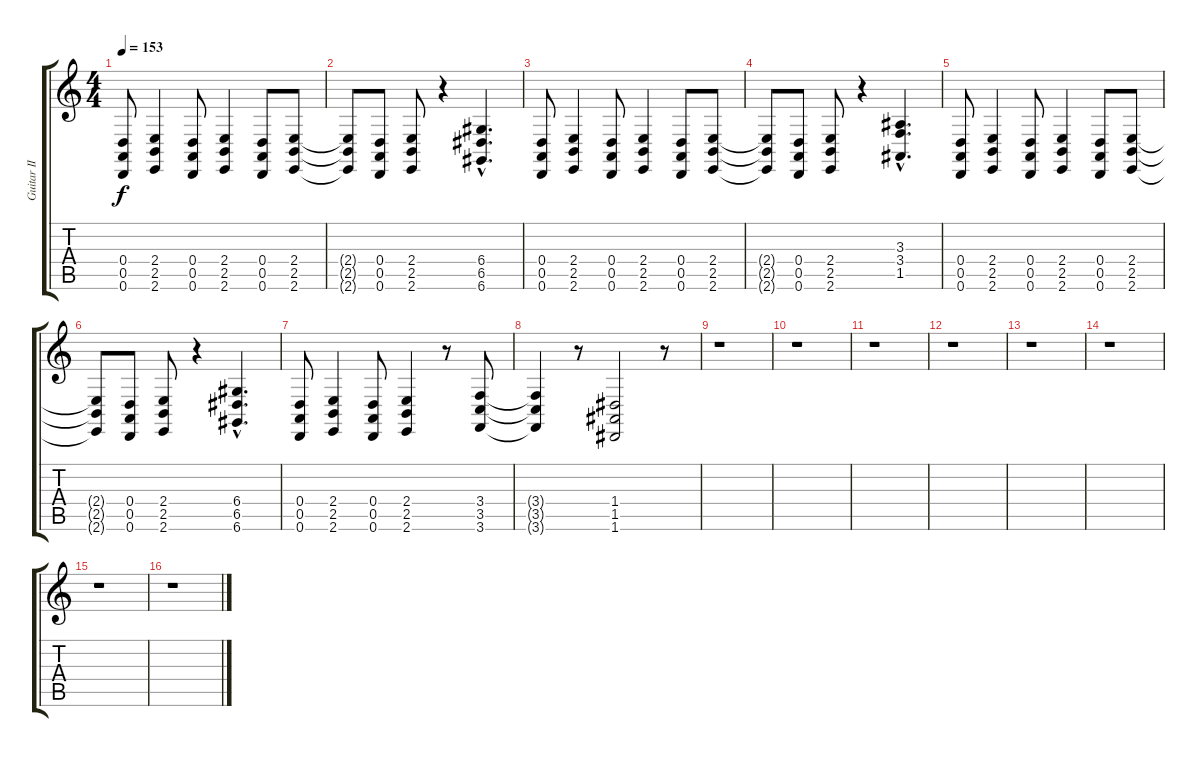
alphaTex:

\track ("Guitar II" "Guitar II") {instrument lead2sawtooth}
\staff {score tabs}
\tuning (E4 B3 G3 D3 A2 D2) {hide}
\ts (4 4)
\tempo 153
\clef g2
\ks c
(0.4 0.5 0.6).8{dy f} (2.4 2.5 2.6).4 (0.4 0.5 0.6).8 (2.4 2.5 2.6).4 (0.4 0.5 0.6).8 (2.4 2.5 2.6).8 |
(2.4{t} 2.5{t} 2.6{t}).8 (0.4 0.5 0.6).8 (2.4 2.5 2.6).8 r.4 (6.4{hac} 6.5{hac} 6.6{hac}).4{d} |
(0.4 0.5 0.6).8 (2.4 2.5 2.6).4 (0.4 0.5 0.6).8 (2.4 2.5 2.6).4 (0.4 0.5 0.6).8 (2.4 2.5 2.6).8 |
(2.4{t} 2.5{t} 2.6{t}).8 (0.4 0.5 0.6).8 (2.4 2.5 2.6).8 r.4 (3.3{hac} 3.4{hac} 1.5{hac}).4{d} |
(0.4 0.5 0.6).8 (2.4 2.5 2.6).4 (0.4 0.5 0.6).8 (2.4 2.5 2.6).4 (0.4 0.5 0.6).8 (2.4 2.5 2.6).8 |
(2.4{t} 2.5{t} 2.6{t}).8 (0.4 0.5 0.6).8 (2.4 2.5 2.6).8 r.4 (6.4{hac} 6.5{hac} 6.6{hac}).4{d} |
(0.4 0.5 0.6).8 (2.4 2.5 2.6).4 (0.4 0.5 0.6).8 (2.4 2.5 2.6).4 r.8 (3.4 3.5 3.6).8 |
(3.4{t} 3.5{t} 3.6{t}).4 r.8 (1.4 1.5 1.6).2 r.8 |
r.1 |
r.1 |
r.1 |
r.1 |
r.1 |
r.1 |
r.1 |
r.1
